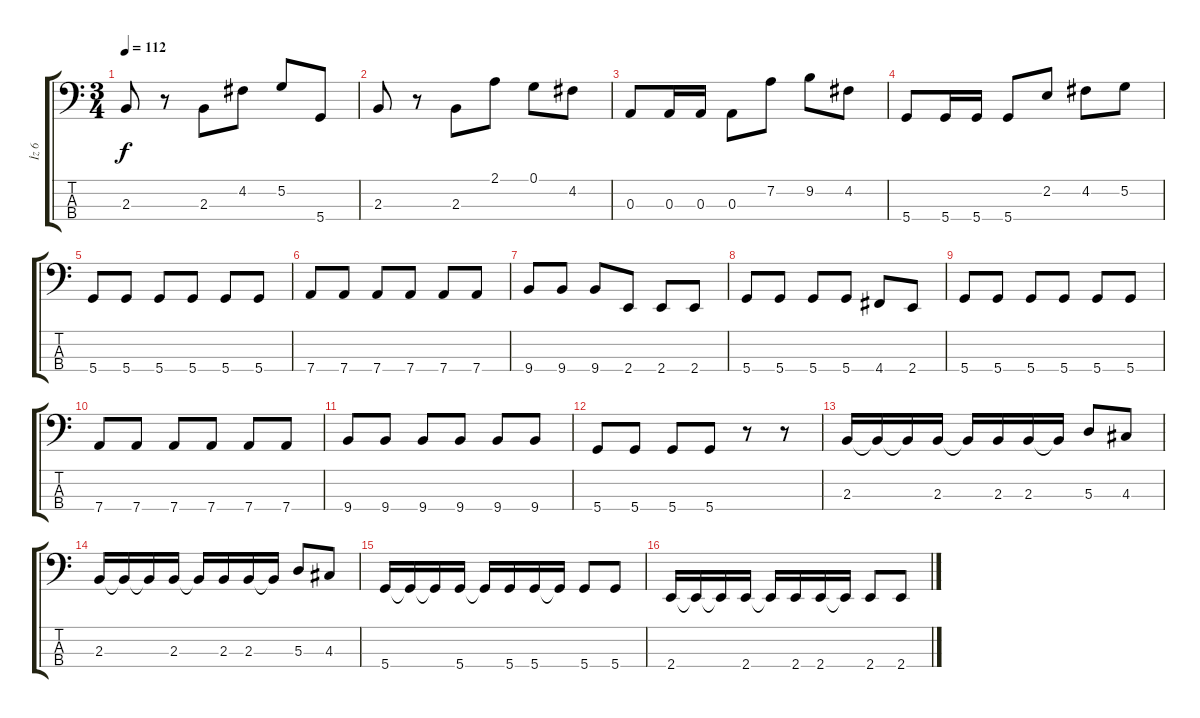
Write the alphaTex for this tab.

\track ("İz 6" "İz 6") {instrument electricbassfinger}
\staff {score tabs}
\tuning (G2 D2 A1 D1) {hide}
\ts (3 4)
\tempo 112
\clef f4
\ks c
2.3.8{dy f} r.8 2.3.8 4.2.8 5.2.8 5.4.8 |
2.3.8 r.8 2.3.8 2.1.8 0.1.8 4.2.8 |
0.3.8 0.3.16 0.3.16 0.3.8 7.2.8 9.2.8 4.2.8 |
5.4.8 5.4.16 5.4.16 5.4.8 2.2.8 4.2.8 5.2.8 |
5.4.8 5.4.8 5.4.8 5.4.8 5.4.8 5.4.8 |
7.4.8 7.4.8 7.4.8 7.4.8 7.4.8 7.4.8 |
9.4.8 9.4.8 9.4.8 2.4.8 2.4.8 2.4.8 |
5.4.8 5.4.8 5.4.8 5.4.8 4.4.8 2.4.8 |
5.4.8 5.4.8 5.4.8 5.4.8 5.4.8 5.4.8 |
7.4.8 7.4.8 7.4.8 7.4.8 7.4.8 7.4.8 |
9.4.8 9.4.8 9.4.8 9.4.8 9.4.8 9.4.8 |
5.4.8 5.4.8 5.4.8 5.4.8 r.8 r.8 |
2.3.16 2.3{t}.16 2.3{t}.16 2.3.16 2.3{t}.16 2.3.16 2.3.16 2.3{t}.16 5.3.8 4.3.8 |
2.3.16 2.3{t}.16 2.3{t}.16 2.3.16 2.3{t}.16 2.3.16 2.3.16 2.3{t}.16 5.3.8 4.3.8 |
5.4.16 5.4{t}.16 5.4{t}.16 5.4.16 5.4{t}.16 5.4.16 5.4.16 5.4{t}.16 5.4.8 5.4.8 |
2.4.16 2.4{t}.16 2.4{t}.16 2.4.16 2.4{t}.16 2.4.16 2.4.16 2.4{t}.16 2.4.8 2.4.8
